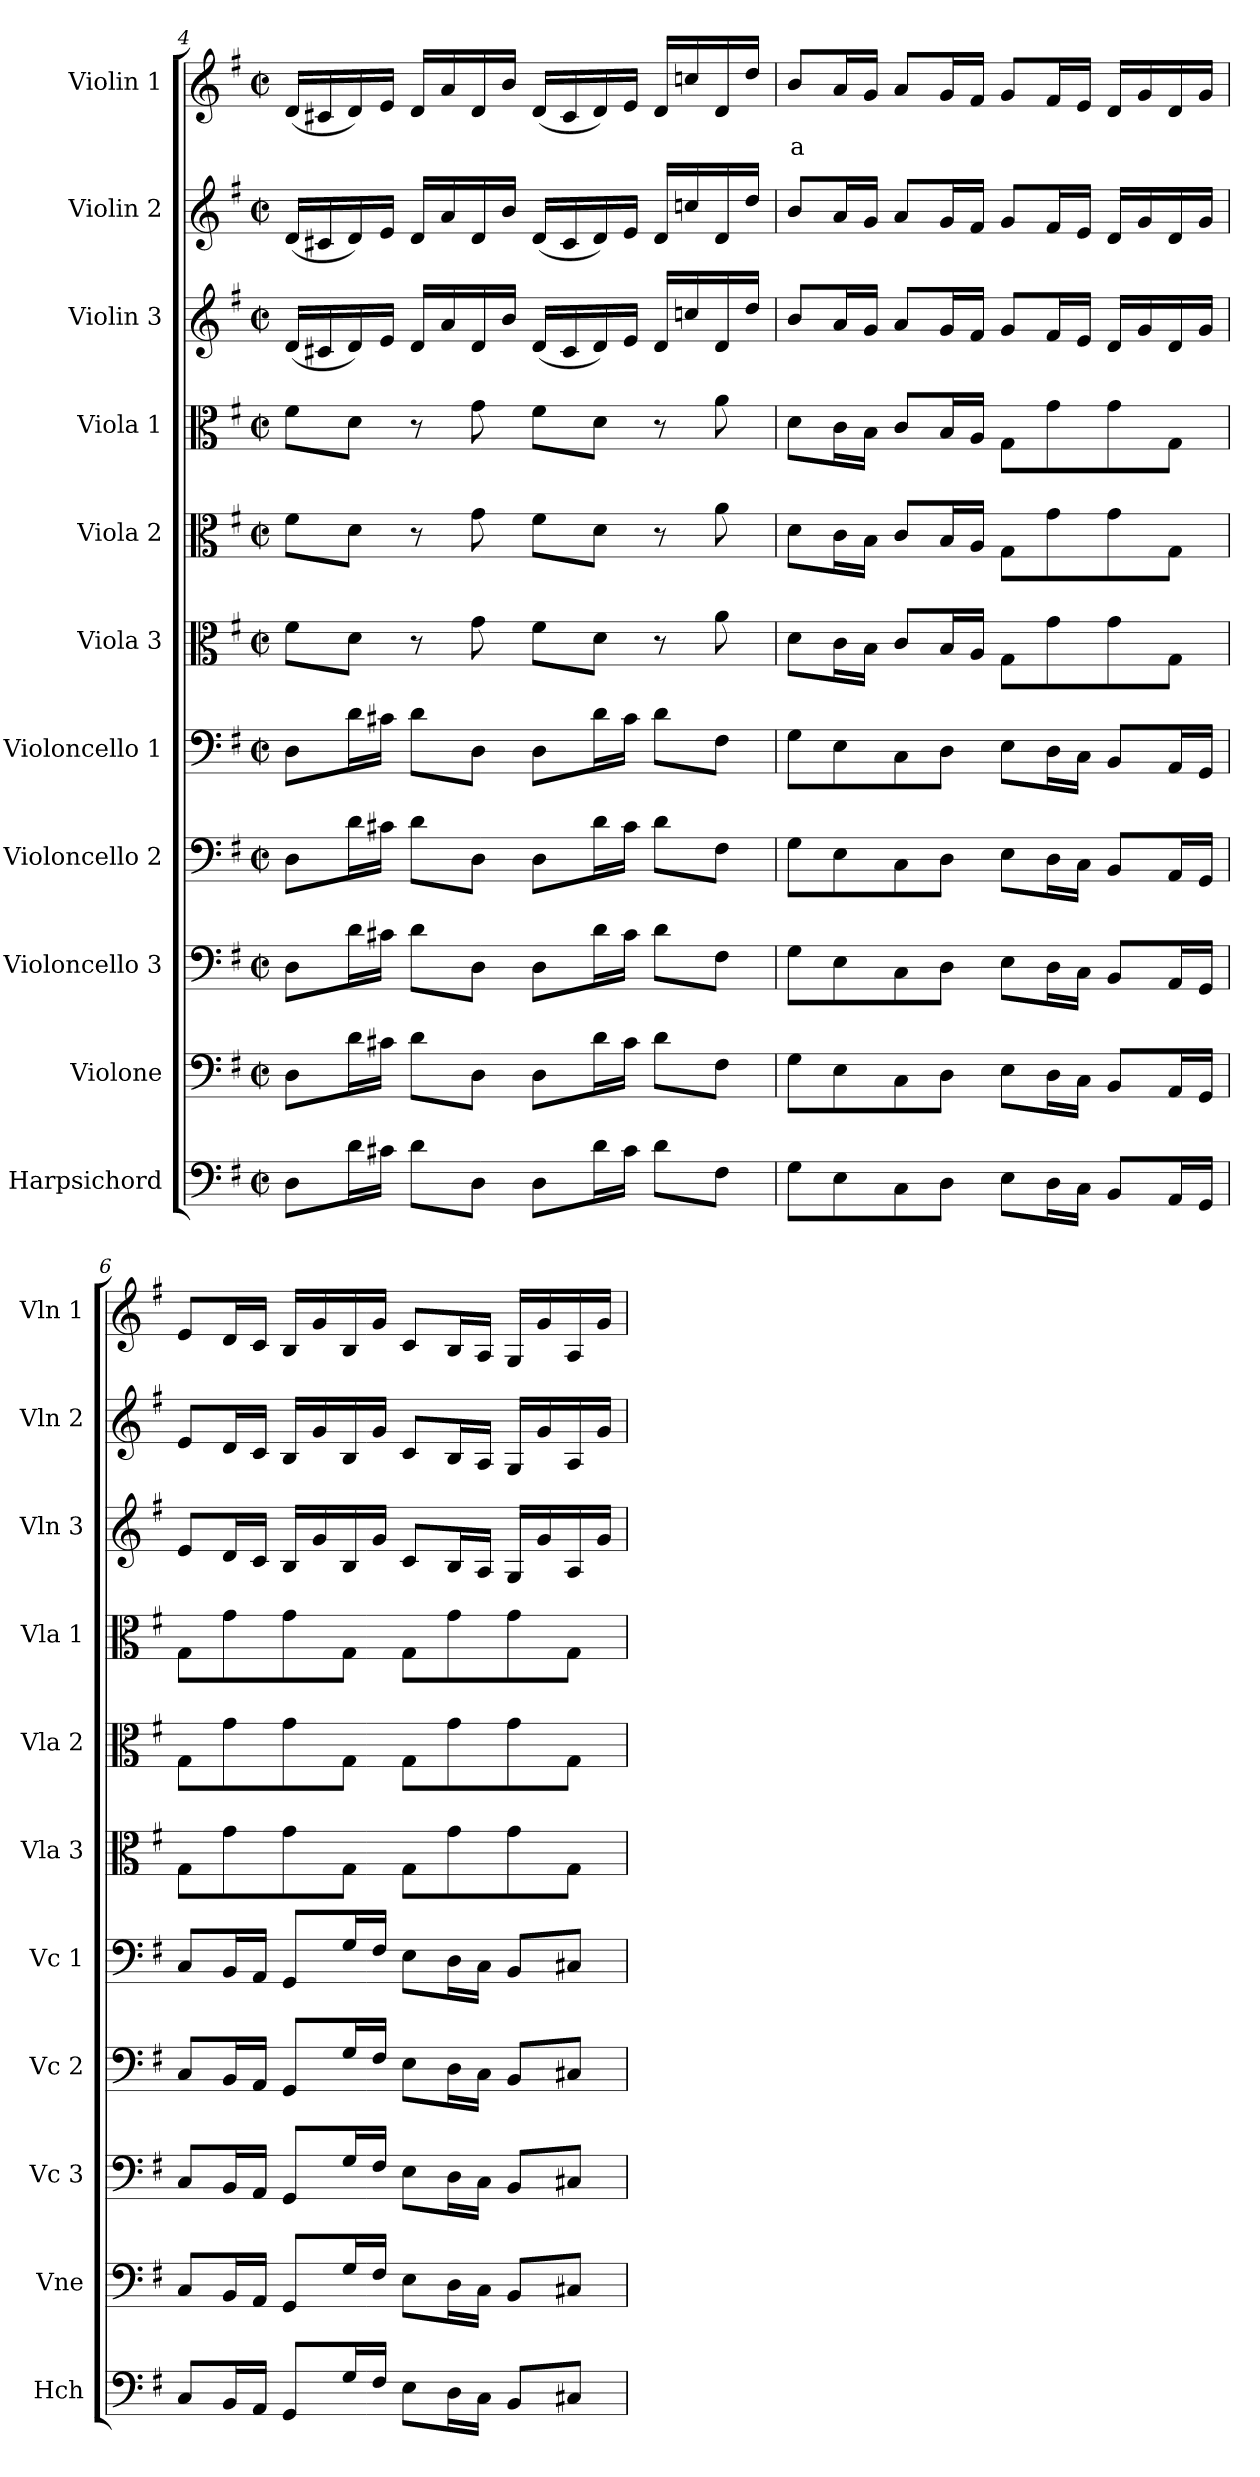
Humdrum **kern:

**kern	**kern	**kern	**kern	**kern	**kern	**kern	**kern	**kern	**kern	**kern	**text
*part11	*part10	*part9	*part8	*part7	*part6	*part5	*part4	*part3	*part2	*part1	*part1
*staff11	*staff10	*staff9	*staff8	*staff7	*staff6	*staff5	*staff4	*staff3	*staff2	*staff1	*staff1
*I"Harpsichord	*I"Violone	*I"Violoncello 3	*I"Violoncello 2	*I"Violoncello 1	*I"Viola 3	*I"Viola 2	*I"Viola 1	*I"Violin 3	*I"Violin 2	*I"Violin 1	*
*I'Hch	*I'Vne	*I'Vc 3	*I'Vc 2	*I'Vc 1	*I'Vla 3	*I'Vla 2	*I'Vla 1	*I'Vln 3	*I'Vln 2	*I'Vln 1	*
*clefF4	*clefF4	*clefF4	*clefF4	*clefF4	*clefC3	*clefC3	*clefC3	*clefG2	*clefG2	*clefG2	*
*	*ITrd7c12	*	*	*	*	*	*	*	*	*	*
*k[f#]	*k[f#]	*k[f#]	*k[f#]	*k[f#]	*k[f#]	*k[f#]	*k[f#]	*k[f#]	*k[f#]	*k[f#]	*
*M4/4	*M4/4	*M4/4	*M4/4	*M4/4	*M4/4	*M4/4	*M4/4	*M4/4	*M4/4	*M4/4	*
*met(c|)	*met(c|)	*met(c|)	*met(c|)	*met(c|)	*met(c|)	*met(c|)	*met(c|)	*met(c|)	*met(c|)	*met(c|)	*
=4	=4	=4	=4	=4	=4	=4	=4	=4	=4	=4	=4
8D\L	8DD\L	8D\L	8D\L	8D\L	8f#\L	8f#\L	8f#\L	(16d/LL	(16d/LL	(16d/LL	.
.	.	.	.	.	.	.	.	16c#X/	16c#X/	16c#X/	.
16d\L	16D\L	16d\L	16d\L	16d\L	8d\J	8d\J	8d\J	16d/)	16d/)	16d/)	.
16c#X\JJ	16C#X\JJ	16c#X\JJ	16c#X\JJ	16c#X\JJ	.	.	.	16e/JJ	16e/JJ	16e/JJ	.
8d\L	8D\L	8d\L	8d\L	8d\L	8r	8r	8r	16d/LL	16d/LL	16d/LL	.
.	.	.	.	.	.	.	.	16a/	16a/	16a/	.
8D\J	8DD\J	8D\J	8D\J	8D\J	8g\	8g\	8g\	16d/	16d/	16d/	.
.	.	.	.	.	.	.	.	16b/JJ	16b/JJ	16b/JJ	.
8D\L	8DD\L	8D\L	8D\L	8D\L	8f#\L	8f#\L	8f#\L	(16d/LL	(16d/LL	(16d/LL	.
.	.	.	.	.	.	.	.	16c#/	16c#/	16c#/	.
16d\L	16D\L	16d\L	16d\L	16d\L	8d\J	8d\J	8d\J	16d/)	16d/)	16d/)	.
16c#\JJ	16C#\JJ	16c#\JJ	16c#\JJ	16c#\JJ	.	.	.	16e/JJ	16e/JJ	16e/JJ	.
8d\L	8D\L	8d\L	8d\L	8d\L	8r	8r	8r	16d/LL	16d/LL	16d/LL	.
.	.	.	.	.	.	.	.	16ccn/	16ccn/	16ccn/	.
8F#\J	8FF#\J	8F#\J	8F#\J	8F#\J	8a\	8a\	8a\	16d/	16d/	16d/	.
.	.	.	.	.	.	.	.	16dd/JJ	16dd/JJ	16dd/JJ	.
!!LO:PB:g=z
=5	=5	=5	=5	=5	=5	=5	=5	=5	=5	=5	=5
!	!	!	!	!	!	!	!	!	!	!	!LO:LY:b:color=#FF0000
8G\L	8GG\L	8G\L	8G\L	8G\L	8d\L	8d\L	8d\L	8b/L	8b/L	8b/L	a
8E\	8EE\	8E\	8E\	8E\	16c\L	16c\L	16c\L	16a/L	16a/L	16a/L	.
.	.	.	.	.	16B\JJ	16B\JJ	16B\JJ	16g/JJ	16g/JJ	16g/JJ	.
8C\	8CC\	8C\	8C\	8C\	8c/L	8c/L	8c/L	8a/L	8a/L	8a/L	.
8D\J	8DD\J	8D\J	8D\J	8D\J	16B/L	16B/L	16B/L	16g/L	16g/L	16g/L	.
.	.	.	.	.	16A/JJ	16A/JJ	16A/JJ	16f#/JJ	16f#/JJ	16f#/JJ	.
8E\L	8EE\L	8E\L	8E\L	8E\L	8G\L	8G\L	8G\L	8g/L	8g/L	8g/L	.
16D\L	16DD\L	16D\L	16D\L	16D\L	8g\	8g\	8g\	16f#/L	16f#/L	16f#/L	.
16C\JJ	16CC\JJ	16C\JJ	16C\JJ	16C\JJ	.	.	.	16e/JJ	16e/JJ	16e/JJ	.
8BB/L	8BBB/L	8BB/L	8BB/L	8BB/L	8g\	8g\	8g\	16d/LL	16d/LL	16d/LL	.
.	.	.	.	.	.	.	.	16g/	16g/	16g/	.
16AA/L	16AAA/L	16AA/L	16AA/L	16AA/L	8G\J	8G\J	8G\J	16d/	16d/	16d/	.
16GG/JJ	16GGG/JJ	16GG/JJ	16GG/JJ	16GG/JJ	.	.	.	16g/JJ	16g/JJ	16g/JJ	.
=6	=6	=6	=6	=6	=6	=6	=6	=6	=6	=6	=6
8C/L	8CC/L	8C/L	8C/L	8C/L	8G\L	8G\L	8G\L	8e/L	8e/L	8e/L	.
16BB/L	16BBB/L	16BB/L	16BB/L	16BB/L	8g\	8g\	8g\	16d/L	16d/L	16d/L	.
16AA/JJ	16AAA/JJ	16AA/JJ	16AA/JJ	16AA/JJ	.	.	.	16c/JJ	16c/JJ	16c/JJ	.
8GG/L	8GGG/L	8GG/L	8GG/L	8GG/L	8g\	8g\	8g\	16B/LL	16B/LL	16B/LL	.
.	.	.	.	.	.	.	.	16g/	16g/	16g/	.
16G/L	16GG/L	16G/L	16G/L	16G/L	8G\J	8G\J	8G\J	16B/	16B/	16B/	.
16F#/JJ	16FF#/JJ	16F#/JJ	16F#/JJ	16F#/JJ	.	.	.	16g/JJ	16g/JJ	16g/JJ	.
8E\L	8EE\L	8E\L	8E\L	8E\L	8G\L	8G\L	8G\L	8c/L	8c/L	8c/L	.
16D\L	16DD\L	16D\L	16D\L	16D\L	8g\	8g\	8g\	16B/L	16B/L	16B/L	.
16C\JJ	16CC\JJ	16C\JJ	16C\JJ	16C\JJ	.	.	.	16A/JJ	16A/JJ	16A/JJ	.
8BB/L	8BBB/L	8BB/L	8BB/L	8BB/L	8g\	8g\	8g\	16G/LL	16G/LL	16G/LL	.
.	.	.	.	.	.	.	.	16g/	16g/	16g/	.
8C#X/J	8CC#X/J	8C#X/J	8C#X/J	8C#X/J	8G\J	8G\J	8G\J	16A/	16A/	16A/	.
.	.	.	.	.	.	.	.	16g/JJ	16g/JJ	16g/JJ	.
=	=	=	=	=	=	=	=	=	=	=	=
*-	*-	*-	*-	*-	*-	*-	*-	*-	*-	*-	*-
